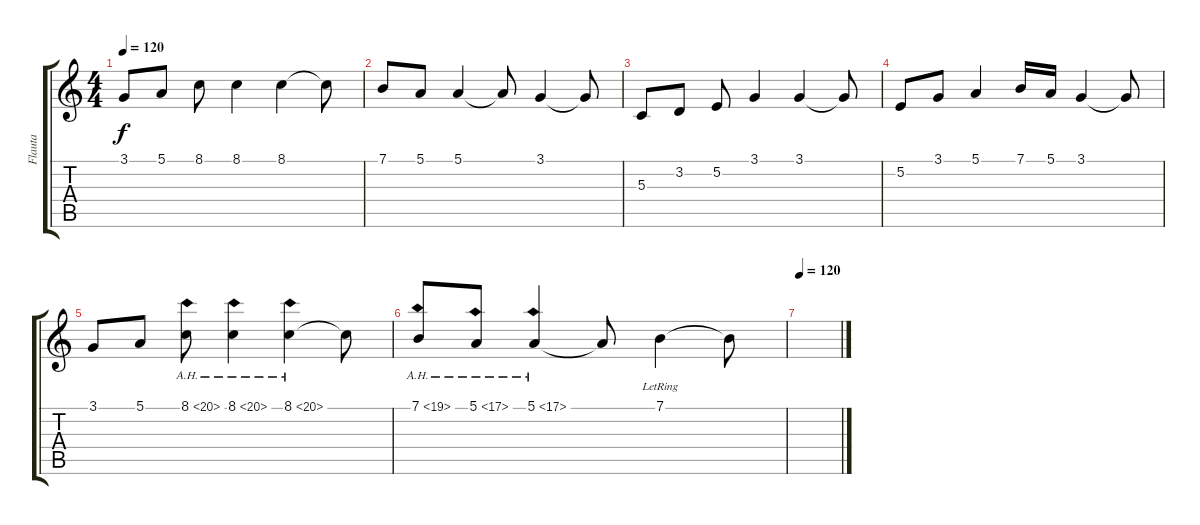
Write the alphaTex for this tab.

\track ("Flauta" "Flauta") {instrument flute}
\staff {score tabs}
\tuning (E4 B3 G3 D3 A2 E2) {hide}
\ts (4 4)
\tempo 120
\clef g2
\ks c
3.1.8{dy f} 5.1.8 8.1.8 8.1.4 8.1.4 8.1{t}.8 |
7.1.8 5.1.8 5.1.4 5.1{t}.8 3.1.4 3.1{t}.8 |
5.3.8 3.2.8 5.2.8 3.1.4 3.1.4 3.1{t}.8 |
5.2.8 3.1.8 5.1.4 7.1.16 5.1.16 3.1.4 3.1{t}.8 |
3.1.8 5.1.8 8.1{ah 12}.8 8.1{ah 12}.4 8.1{ah 12}.4 8.1{t}.8 |
7.1{ah 12}.8 5.1{ah 12}.8 5.1{ah 12}.4 5.1{t}.8 7.1{lr}.4 7.1{t}.8 |
\tempo 120
